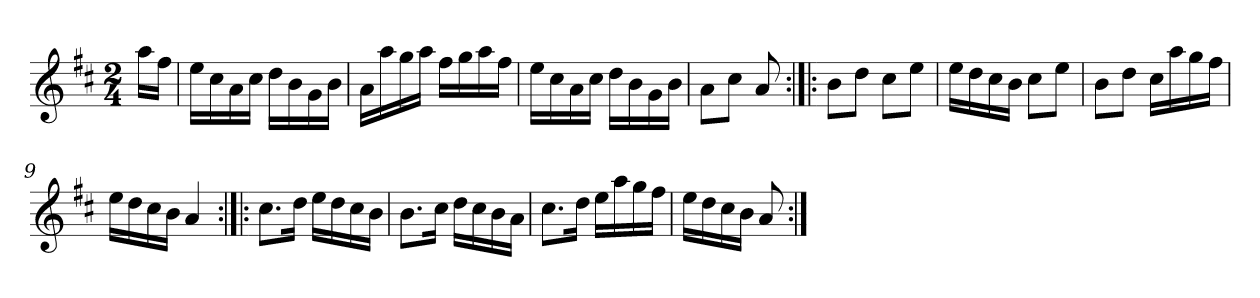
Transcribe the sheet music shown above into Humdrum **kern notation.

**kern
*part1
*staff1
*clefG2
*k[f#c#]
*M2/4
=1
16aa\LL
16ff#\JJ
=2
16ee\LL
16cc#\
16a\
16cc#\JJ
16dd\LL
16b\
16g\
16b\JJ
=3
16a\LL
16aa\
16gg\
16aa\JJ
16ff#\LL
16gg\
16aa\
16ff#\JJ
=4
16ee\LL
16cc#\
16a\
16cc#\JJ
16dd\LL
16b\
16g\
16b\JJ
=5
8a\L
8cc#\J
8a/
=6:|!|:
8b\L
8dd\J
8cc#\L
8ee\J
=7
16ee\LL
16dd\
16cc#\
16b\JJ
8cc#\L
8ee\J
!!LO:LB:g=z
=8
8b\L
8dd\J
16cc#\LL
16aa\
16gg\
16ff#\JJ
=9
16ee\LL
16dd\
16cc#\
16b\JJ
4a/
=10:|!|:
8.cc#\L
16dd\Jk
16ee\LL
16dd\
16cc#\
16b\JJ
=11
8.b\L
16cc#\Jk
16dd\LL
16cc#\
16b\
16a\JJ
=12
8.cc#\L
16dd\Jk
16ee\LL
16aa\
16gg\
16ff#\JJ
=13
16ee\LL
16dd\
16cc#\
16b\JJ
8a/
=:|!
*-
